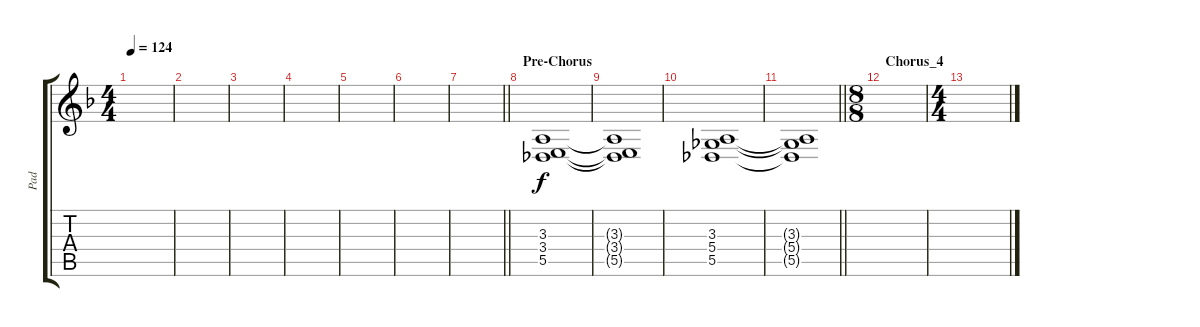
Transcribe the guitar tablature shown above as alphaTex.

\track ("Pad" "Pad") {instrument synthstrings1}
\staff {score tabs}
\tuning (Eb4 Bb3 Gb3 Db3 Ab2 Eb2) {hide}
\ts (4 4)
\tempo 124
\clef g2
\ks f
|
|
|
|
|
|
\barLineRight lightlight
|
\section ("" "Pre-Chorus")
(3.3 3.4 5.5).1 |
(3.3{t} 3.4{t} 5.5{t}).1 |
(3.3 5.4 5.5).1 |
\barLineRight lightlight
(3.3{t} 5.4{t} 5.5{t}).1 |
\ts (8 8)
\section ("" "Chorus_4")
|
\ts (4 4)
